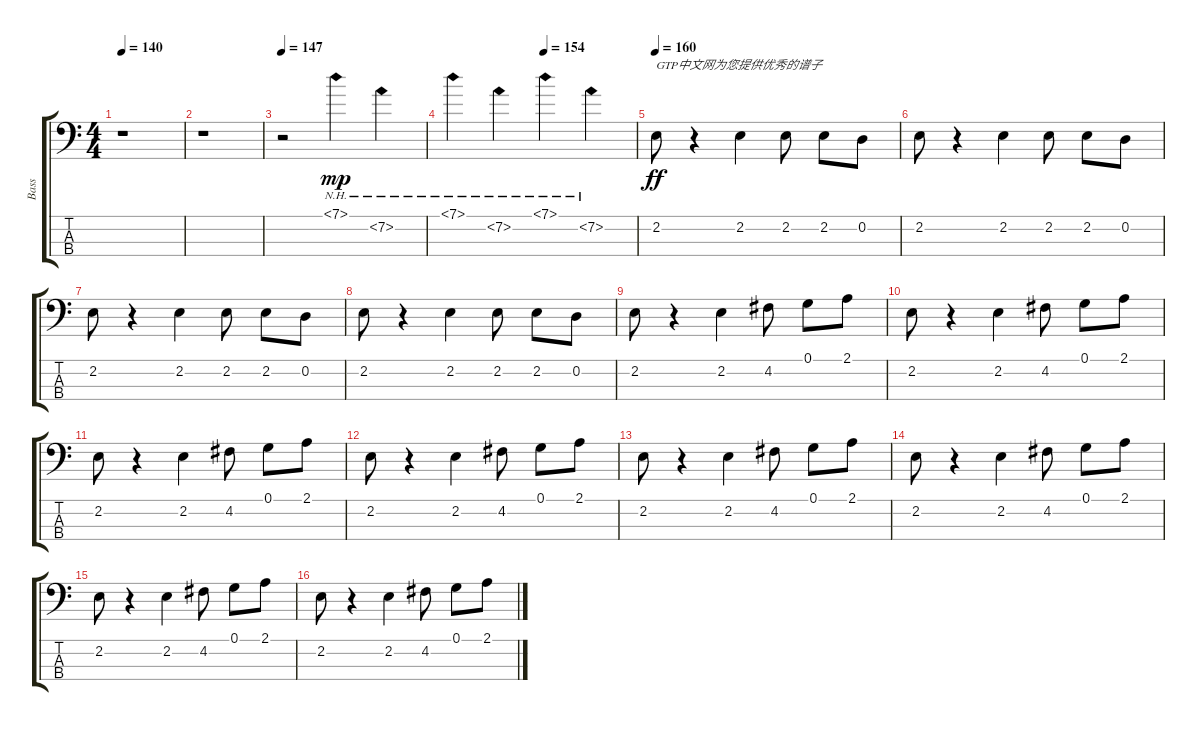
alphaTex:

\track ("Bass" "Bass") {instrument electricbassfinger}
\staff {score tabs}
\tuning (G2 D2 A1 E1) {hide}
\ts (4 4)
\tempo 140
\clef f4
\ks c
r.1{dy mp instrument electricbassfinger} |
r.1 |
\tempo 147
r.2 7.1{nh}.4 7.2{nh}.4 |
\tempo (154 0.5)
7.1{nh}.4 7.2{nh}.4 7.1{nh}.4 7.2{nh}.4 |
\tempo 160
2.2.8{txt "GTP中文网为您提供优秀的谱子" dy ff} r.4 2.2.4 2.2.8 2.2.8 0.2.8 |
2.2.8 r.4 2.2.4 2.2.8 2.2.8 0.2.8 |
2.2.8 r.4 2.2.4 2.2.8 2.2.8 0.2.8 |
2.2.8 r.4 2.2.4 2.2.8 2.2.8 0.2.8 |
2.2.8 r.4 2.2.4 4.2.8 0.1.8 2.1.8 |
2.2.8 r.4 2.2.4 4.2.8 0.1.8 2.1.8 |
2.2.8 r.4 2.2.4 4.2.8 0.1.8 2.1.8 |
2.2.8 r.4 2.2.4 4.2.8 0.1.8 2.1.8 |
2.2.8 r.4 2.2.4 4.2.8 0.1.8 2.1.8 |
2.2.8 r.4 2.2.4 4.2.8 0.1.8 2.1.8 |
2.2.8 r.4 2.2.4 4.2.8 0.1.8 2.1.8 |
2.2.8 r.4 2.2.4 4.2.8 0.1.8 2.1.8
